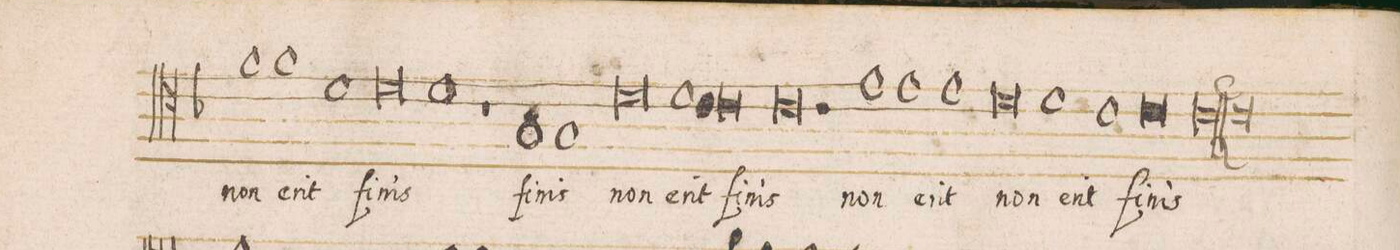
**kern	**text
*I"ALTVS	*
*clefC4	*
*k[b-]	*
*met(C|)	*
*M3/1	*
1f	non
1f	e-
1d	-rit
=129-	=129-
0d	fi-
1d	-nis
=130-	=130-
1r	.
1G	fi-
1G	-nis
=131-	=131-
0d	non
1d	e-
=132-	=132-
*col	*
1c	-rit
0c	fi-
*Xcol	*
=133-	=133-
0.c	-nis
=134-	=134-
1e	non
1e	e-
1e	-rit
=135-	=135-
0d	non
1d	e-
=136-	=136-
1c	-rit
*col	*
0c	fi-
*Xcol	*
=137-	=137-
0.c;	-nis
=138||-	=138||-
*M2/1	*
*met(C|)	*
*-	*-
